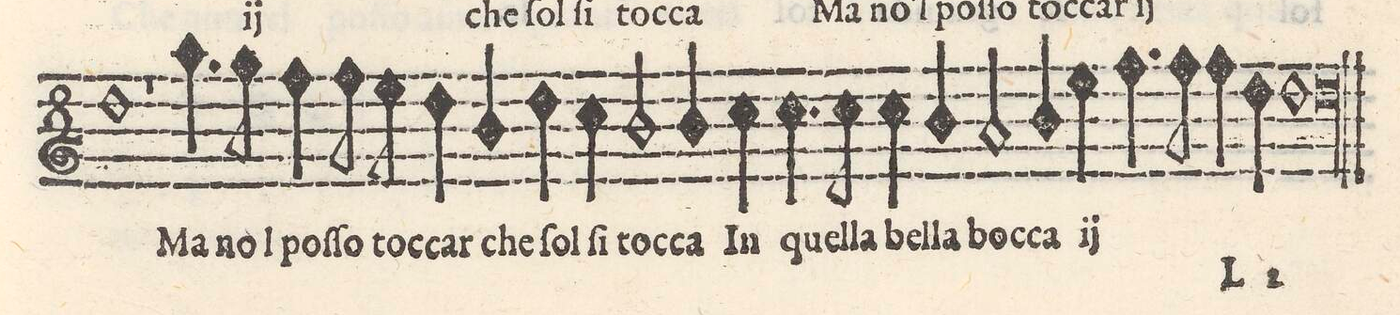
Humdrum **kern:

**kern	**text
*I"CANTO	*
*clefG2	*
*k[]	*
*met(C)	*
*M2/1	*
1dd	-car
*	*Xij
=35-	=35-
1r	.
4.aa\	Ma
8gg\	no l
4ff\	poſ-
8ff\	-ſo
8ee\	toc-
=36-	=36-
4dd\	-car
4b/	che
4dd\	ſol
4cc\	ſi
2b/	toc-
4b/	-ca
4cc\	In
=37-	=37-
4.cc\	quel-
8cc\	-la
4cc\	bel-
4b/	-la
2a/	boc-
4b/	-ca
*	*ij
4ee\	In
=38-	=38-
4.ff\	quel-
8ff\	-la
4ff\	bel-
4dd\	-la
1dd	boc-
=39-	=39-
00dd	-ca
*	*Xij
==	==
*-	*-
